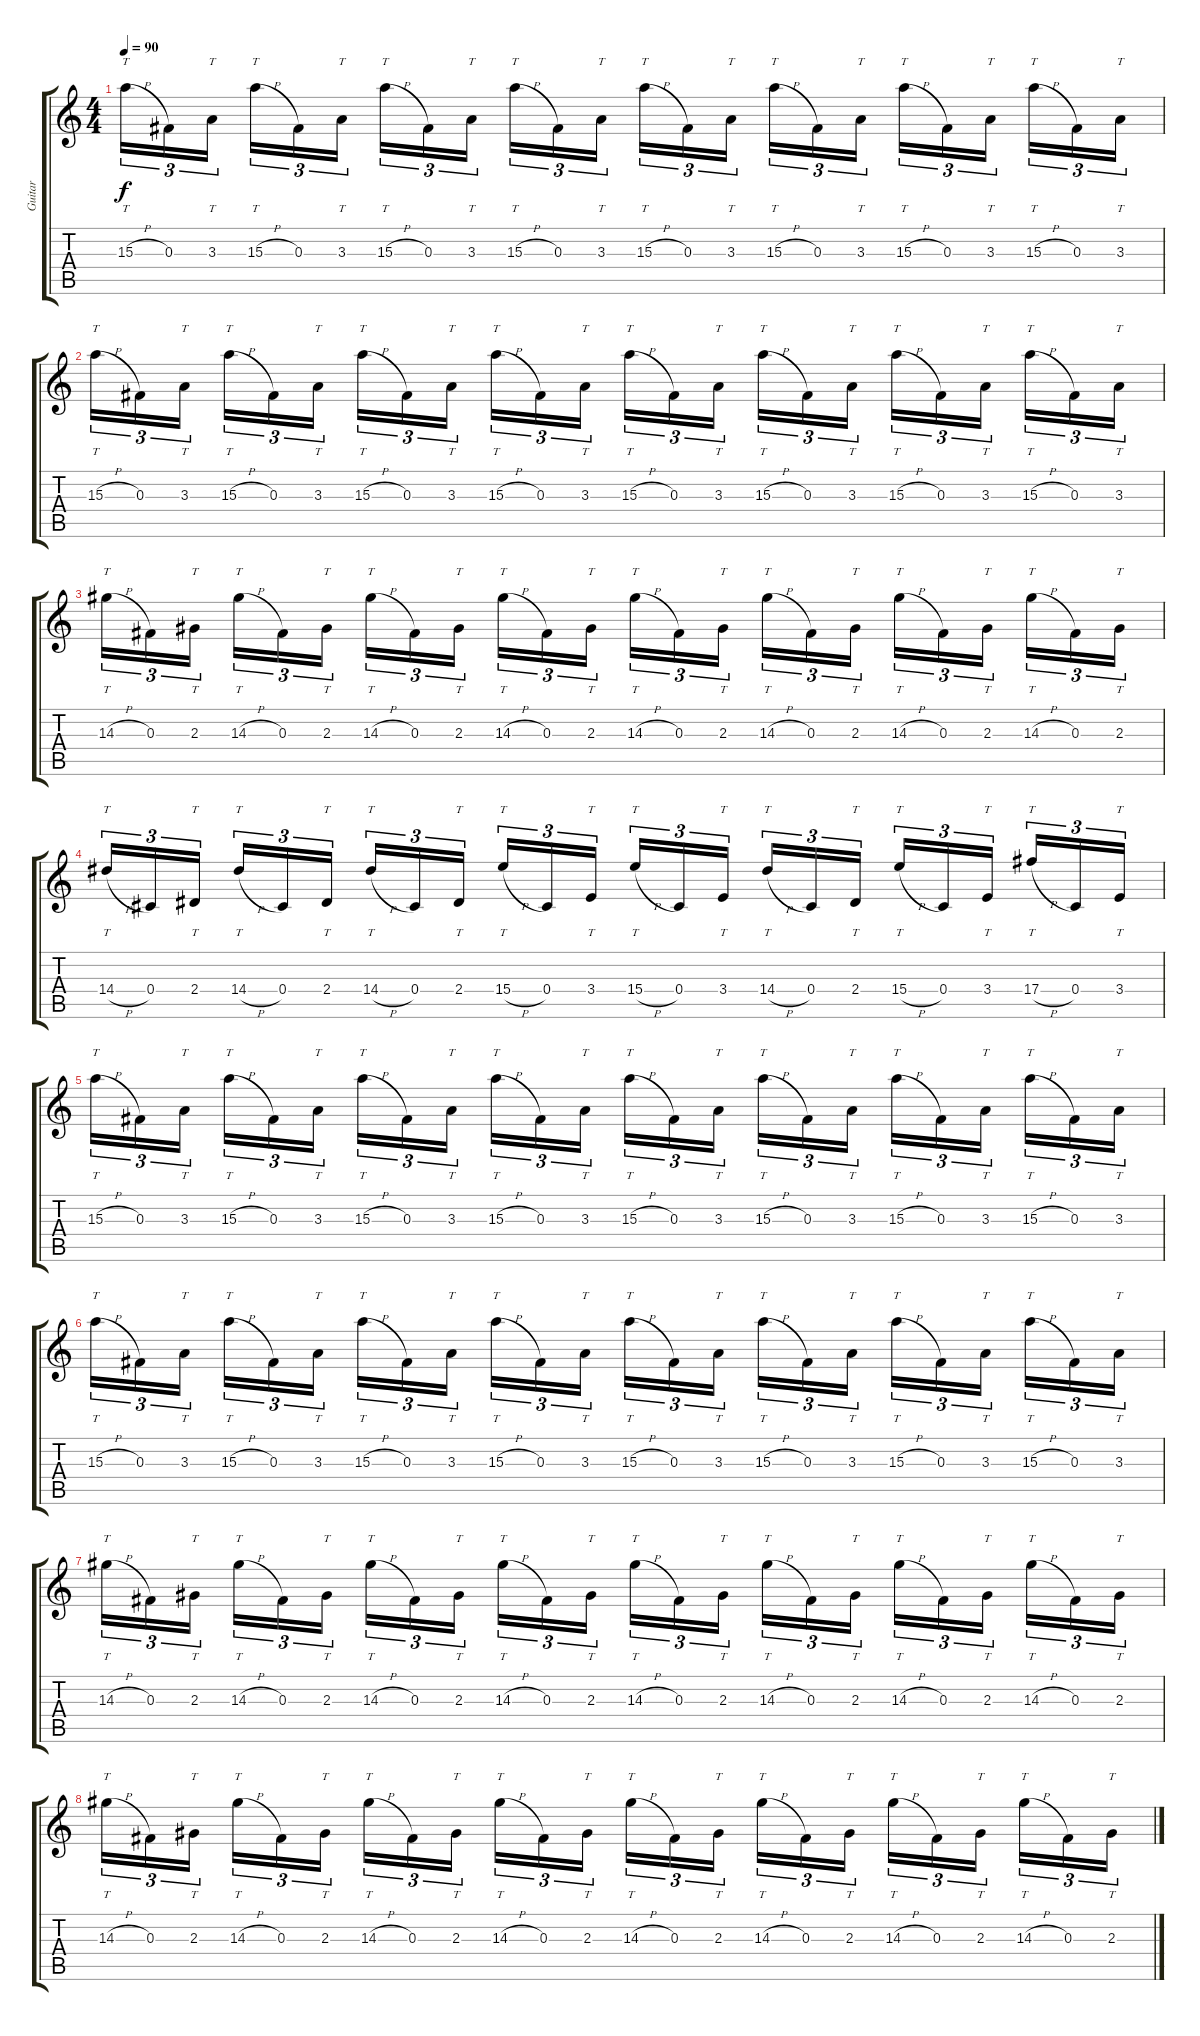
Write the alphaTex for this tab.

\track ("Guitar" "Guitar") {instrument electricguitarclean}
\staff {score tabs}
\tuning (Eb4 Bb3 Gb3 Db3 Ab2 Eb2) {hide}
\ts (4 4)
\tempo 90
\clef g2
\ks c
15.3{h}.16{tt tu (3 2) dy f} 0.3.16{tu (3 2)} 3.3.16{tt tu (3 2) beam splitsecondary} 15.3{h}.16{tt tu (3 2)} 0.3.16{tu (3 2)} 3.3.16{tt tu (3 2)} 15.3{h}.16{tt tu (3 2)} 0.3.16{tu (3 2)} 3.3.16{tt tu (3 2) beam splitsecondary} 15.3{h}.16{tt tu (3 2)} 0.3.16{tu (3 2)} 3.3.16{tt tu (3 2)} 15.3{h}.16{tt tu (3 2)} 0.3.16{tu (3 2)} 3.3.16{tt tu (3 2) beam splitsecondary} 15.3{h}.16{tt tu (3 2)} 0.3.16{tu (3 2)} 3.3.16{tt tu (3 2)} 15.3{h}.16{tt tu (3 2)} 0.3.16{tu (3 2)} 3.3.16{tt tu (3 2) beam splitsecondary} 15.3{h}.16{tt tu (3 2)} 0.3.16{tu (3 2)} 3.3.16{tt tu (3 2)} |
15.3{h}.16{tt tu (3 2)} 0.3.16{tu (3 2)} 3.3.16{tt tu (3 2) beam splitsecondary} 15.3{h}.16{tt tu (3 2)} 0.3.16{tu (3 2)} 3.3.16{tt tu (3 2)} 15.3{h}.16{tt tu (3 2)} 0.3.16{tu (3 2)} 3.3.16{tt tu (3 2) beam splitsecondary} 15.3{h}.16{tt tu (3 2)} 0.3.16{tu (3 2)} 3.3.16{tt tu (3 2)} 15.3{h}.16{tt tu (3 2)} 0.3.16{tu (3 2)} 3.3.16{tt tu (3 2) beam splitsecondary} 15.3{h}.16{tt tu (3 2)} 0.3.16{tu (3 2)} 3.3.16{tt tu (3 2)} 15.3{h}.16{tt tu (3 2)} 0.3.16{tu (3 2)} 3.3.16{tt tu (3 2) beam splitsecondary} 15.3{h}.16{tt tu (3 2)} 0.3.16{tu (3 2)} 3.3.16{tt tu (3 2)} |
14.3{h}.16{tt tu (3 2)} 0.3.16{tu (3 2)} 2.3.16{tt tu (3 2) beam splitsecondary} 14.3{h}.16{tt tu (3 2)} 0.3.16{tu (3 2)} 2.3.16{tt tu (3 2)} 14.3{h}.16{tt tu (3 2)} 0.3.16{tu (3 2)} 2.3.16{tt tu (3 2) beam splitsecondary} 14.3{h}.16{tt tu (3 2)} 0.3.16{tu (3 2)} 2.3.16{tt tu (3 2)} 14.3{h}.16{tt tu (3 2)} 0.3.16{tu (3 2)} 2.3.16{tt tu (3 2) beam splitsecondary} 14.3{h}.16{tt tu (3 2)} 0.3.16{tu (3 2)} 2.3.16{tt tu (3 2)} 14.3{h}.16{tt tu (3 2)} 0.3.16{tu (3 2)} 2.3.16{tt tu (3 2) beam splitsecondary} 14.3{h}.16{tt tu (3 2)} 0.3.16{tu (3 2)} 2.3.16{tt tu (3 2)} |
14.4{h}.16{tt tu (3 2)} 0.4.16{tu (3 2)} 2.4.16{tt tu (3 2) beam splitsecondary} 14.4{h}.16{tt tu (3 2)} 0.4.16{tu (3 2)} 2.4.16{tt tu (3 2)} 14.4{h}.16{tt tu (3 2)} 0.4.16{tu (3 2)} 2.4.16{tt tu (3 2) beam splitsecondary} 15.4{h}.16{tt tu (3 2)} 0.4.16{tu (3 2)} 3.4.16{tt tu (3 2)} 15.4{h}.16{tt tu (3 2)} 0.4.16{tu (3 2)} 3.4.16{tt tu (3 2) beam splitsecondary} 14.4{h}.16{tt tu (3 2)} 0.4.16{tu (3 2)} 2.4.16{tt tu (3 2)} 15.4{h}.16{tt tu (3 2)} 0.4.16{tu (3 2)} 3.4.16{tt tu (3 2) beam splitsecondary} 17.4{h}.16{tt tu (3 2)} 0.4.16{tu (3 2)} 3.4.16{tt tu (3 2)} |
15.3{h}.16{tt tu (3 2)} 0.3.16{tu (3 2)} 3.3.16{tt tu (3 2) beam splitsecondary} 15.3{h}.16{tt tu (3 2)} 0.3.16{tu (3 2)} 3.3.16{tt tu (3 2)} 15.3{h}.16{tt tu (3 2)} 0.3.16{tu (3 2)} 3.3.16{tt tu (3 2) beam splitsecondary} 15.3{h}.16{tt tu (3 2)} 0.3.16{tu (3 2)} 3.3.16{tt tu (3 2)} 15.3{h}.16{tt tu (3 2)} 0.3.16{tu (3 2)} 3.3.16{tt tu (3 2) beam splitsecondary} 15.3{h}.16{tt tu (3 2)} 0.3.16{tu (3 2)} 3.3.16{tt tu (3 2)} 15.3{h}.16{tt tu (3 2)} 0.3.16{tu (3 2)} 3.3.16{tt tu (3 2) beam splitsecondary} 15.3{h}.16{tt tu (3 2)} 0.3.16{tu (3 2)} 3.3.16{tt tu (3 2)} |
15.3{h}.16{tt tu (3 2)} 0.3.16{tu (3 2)} 3.3.16{tt tu (3 2) beam splitsecondary} 15.3{h}.16{tt tu (3 2)} 0.3.16{tu (3 2)} 3.3.16{tt tu (3 2)} 15.3{h}.16{tt tu (3 2)} 0.3.16{tu (3 2)} 3.3.16{tt tu (3 2) beam splitsecondary} 15.3{h}.16{tt tu (3 2)} 0.3.16{tu (3 2)} 3.3.16{tt tu (3 2)} 15.3{h}.16{tt tu (3 2)} 0.3.16{tu (3 2)} 3.3.16{tt tu (3 2) beam splitsecondary} 15.3{h}.16{tt tu (3 2)} 0.3.16{tu (3 2)} 3.3.16{tt tu (3 2)} 15.3{h}.16{tt tu (3 2)} 0.3.16{tu (3 2)} 3.3.16{tt tu (3 2) beam splitsecondary} 15.3{h}.16{tt tu (3 2)} 0.3.16{tu (3 2)} 3.3.16{tt tu (3 2)} |
14.3{h}.16{tt tu (3 2)} 0.3.16{tu (3 2)} 2.3.16{tt tu (3 2) beam splitsecondary} 14.3{h}.16{tt tu (3 2)} 0.3.16{tu (3 2)} 2.3.16{tt tu (3 2)} 14.3{h}.16{tt tu (3 2)} 0.3.16{tu (3 2)} 2.3.16{tt tu (3 2) beam splitsecondary} 14.3{h}.16{tt tu (3 2)} 0.3.16{tu (3 2)} 2.3.16{tt tu (3 2)} 14.3{h}.16{tt tu (3 2)} 0.3.16{tu (3 2)} 2.3.16{tt tu (3 2) beam splitsecondary} 14.3{h}.16{tt tu (3 2)} 0.3.16{tu (3 2)} 2.3.16{tt tu (3 2)} 14.3{h}.16{tt tu (3 2)} 0.3.16{tu (3 2)} 2.3.16{tt tu (3 2) beam splitsecondary} 14.3{h}.16{tt tu (3 2)} 0.3.16{tu (3 2)} 2.3.16{tt tu (3 2)} |
14.3{h}.16{tt tu (3 2)} 0.3.16{tu (3 2)} 2.3.16{tt tu (3 2) beam splitsecondary} 14.3{h}.16{tt tu (3 2)} 0.3.16{tu (3 2)} 2.3.16{tt tu (3 2)} 14.3{h}.16{tt tu (3 2)} 0.3.16{tu (3 2)} 2.3.16{tt tu (3 2) beam splitsecondary} 14.3{h}.16{tt tu (3 2)} 0.3.16{tu (3 2)} 2.3.16{tt tu (3 2)} 14.3{h}.16{tt tu (3 2)} 0.3.16{tu (3 2)} 2.3.16{tt tu (3 2) beam splitsecondary} 14.3{h}.16{tt tu (3 2)} 0.3.16{tu (3 2)} 2.3.16{tt tu (3 2)} 14.3{h}.16{tt tu (3 2)} 0.3.16{tu (3 2)} 2.3.16{tt tu (3 2) beam splitsecondary} 14.3{h}.16{tt tu (3 2)} 0.3.16{tu (3 2)} 2.3.16{tt tu (3 2)}
